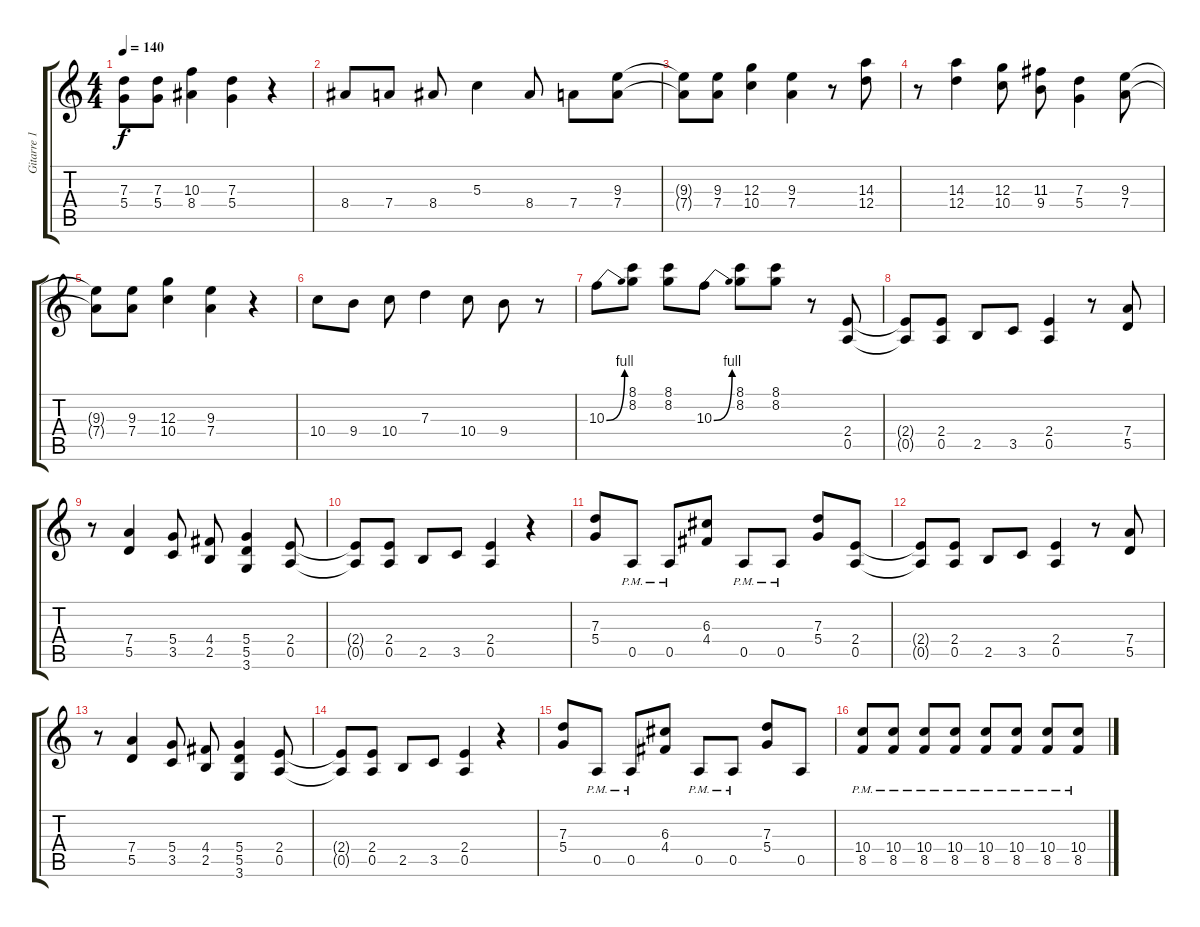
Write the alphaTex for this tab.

\track ("Gitarre 1" "Gitarre 1") {instrument distortionguitar}
\staff {score tabs}
\tuning (E4 B3 G3 D3 A2 E2) {hide}
\ts (4 4)
\tempo 140
\clef g2
\ks c
(7.3{t} 5.4{t}).8{dy f} (7.3 5.4).8 (10.3 8.4).4 (7.3 5.4).4 r.4 |
8.4.8 7.4.8 8.4.8 5.3.4 8.4.8 7.4.8 (9.3 7.4).8 |
(9.3{t} 7.4{t}).8 (9.3 7.4).8 (12.3 10.4).4 (9.3 7.4).4 r.8 (14.3 12.4).8 |
r.8 (14.3 12.4).4 (12.3 10.4).8 (11.3 9.4).8 (7.3 5.4).4 (9.3 7.4).8 |
(9.3{t} 7.4{t}).8 (9.3 7.4).8 (12.3 10.4).4 (9.3 7.4).4 r.4 |
10.4.8 9.4.8 10.4.8 7.3.4 10.4.8 9.4.8 r.8 |
10.3{be (bend 0 0 60 4)}.8 (8.1 8.2).8 (8.1 8.2).8 10.3{be (bend 0 0 60 4)}.8 (8.1 8.2).8 (8.1 8.2).8 r.8 (2.4 0.5).8 |
(2.4{t} 0.5{t}).8 (2.4 0.5).8 2.5.8 3.5.8 (2.4 0.5).4 r.8 (7.4 5.5).8 |
r.8 (7.4 5.5).4 (5.4 3.5).8 (4.4 2.5).8 (5.4 5.5 3.6).4 (2.4 0.5).8 |
(2.4{t} 0.5{t}).8 (2.4 0.5).8 2.5.8 3.5.8 (2.4 0.5).4 r.4 |
(7.3 5.4).8 0.5{pm}.8 0.5{pm}.8 (6.3 4.4).8 0.5{pm}.8 0.5{pm}.8 (7.3 5.4).8 (2.4 0.5).8 |
(2.4{t} 0.5{t}).8 (2.4 0.5).8 2.5.8 3.5.8 (2.4 0.5).4 r.8 (7.4 5.5).8 |
r.8 (7.4 5.5).4 (5.4 3.5).8 (4.4 2.5).8 (5.4 5.5 3.6).4 (2.4 0.5).8 |
(2.4{t} 0.5{t}).8 (2.4 0.5).8 2.5.8 3.5.8 (2.4 0.5).4 r.4 |
(7.3 5.4).8 0.5{pm}.8 0.5{pm}.8 (6.3 4.4).8 0.5{pm}.8 0.5{pm}.8 (7.3 5.4).8 0.5.8 |
(10.4{pm} 8.5{pm}).8 (10.4{pm} 8.5{pm}).8 (10.4{pm} 8.5{pm}).8 (10.4{pm} 8.5{pm}).8 (10.4{pm} 8.5{pm}).8 (10.4{pm} 8.5{pm}).8 (10.4{pm} 8.5{pm}).8 (10.4{pm} 8.5{pm}).8
